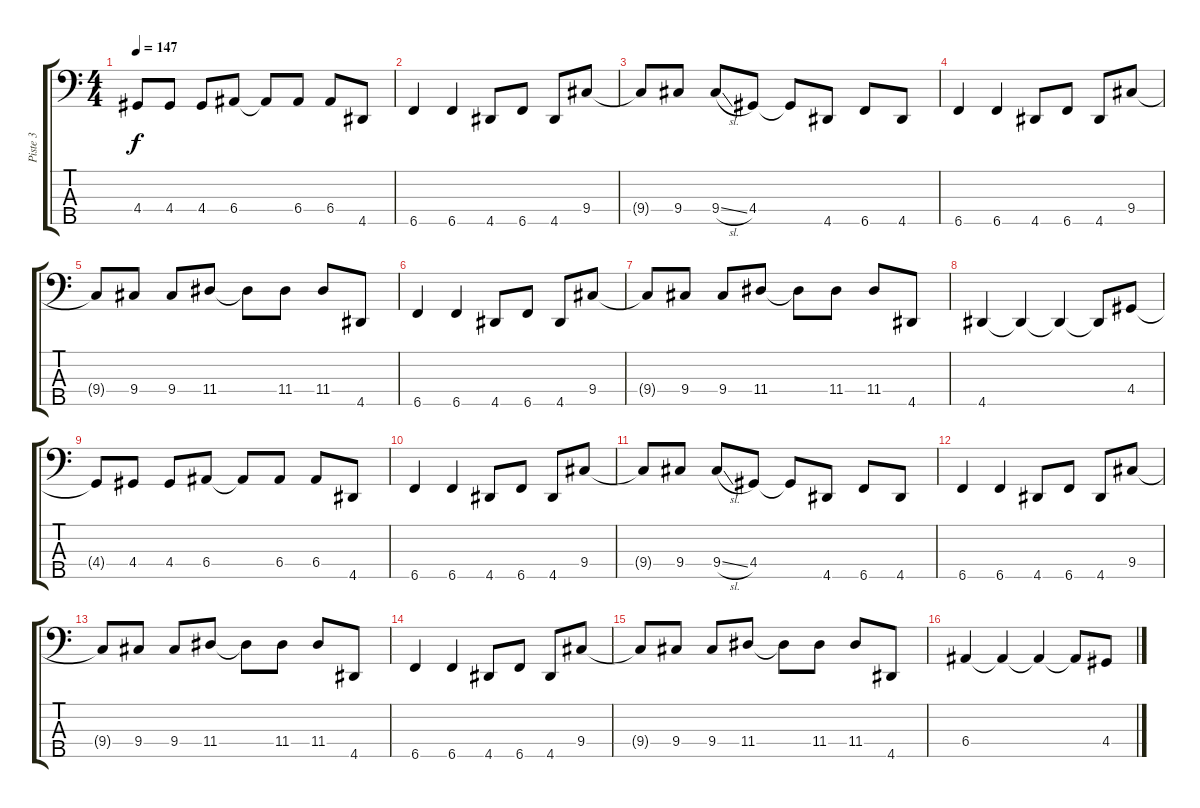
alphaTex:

\track ("Piste 3" "Piste 3") {instrument electricbassfinger}
\staff {score tabs}
\tuning (G2 D2 A1 E1 B0) {hide}
\ts (4 4)
\tempo 147
\clef f4
\ks c
4.4{t}.8{dy f} 4.4.8 4.4.8 6.4.8 6.4{t}.8 6.4.8 6.4.8 4.5.8 |
6.5.4 6.5.4 4.5.8 6.5.8 4.5.8 9.4.8 |
9.4{t}.8 9.4.8 9.4{sl}.8 4.4.8 4.4{t}.8 4.5.8 6.5.8 4.5.8 |
6.5.4 6.5.4 4.5.8 6.5.8 4.5.8 9.4.8 |
9.4{t}.8 9.4.8 9.4.8 11.4.8 11.4{t}.8 11.4.8 11.4.8 4.5.8 |
6.5.4 6.5.4 4.5.8 6.5.8 4.5.8 9.4.8 |
9.4{t}.8 9.4.8 9.4.8 11.4.8 11.4{t}.8 11.4.8 11.4.8 4.5.8 |
4.5.4 4.5{t}.4 4.5{t}.4 4.5{t}.8 4.4.8 |
4.4{t}.8 4.4.8 4.4.8 6.4.8 6.4{t}.8 6.4.8 6.4.8 4.5.8 |
6.5.4 6.5.4 4.5.8 6.5.8 4.5.8 9.4.8 |
9.4{t}.8 9.4.8 9.4{sl}.8 4.4.8 4.4{t}.8 4.5.8 6.5.8 4.5.8 |
6.5.4 6.5.4 4.5.8 6.5.8 4.5.8 9.4.8 |
9.4{t}.8 9.4.8 9.4.8 11.4.8 11.4{t}.8 11.4.8 11.4.8 4.5.8 |
6.5.4 6.5.4 4.5.8 6.5.8 4.5.8 9.4.8 |
9.4{t}.8 9.4.8 9.4.8 11.4.8 11.4{t}.8 11.4.8 11.4.8 4.5.8 |
6.4.4 6.4{t}.4 6.4{t}.4 6.4{t}.8 4.4.8
